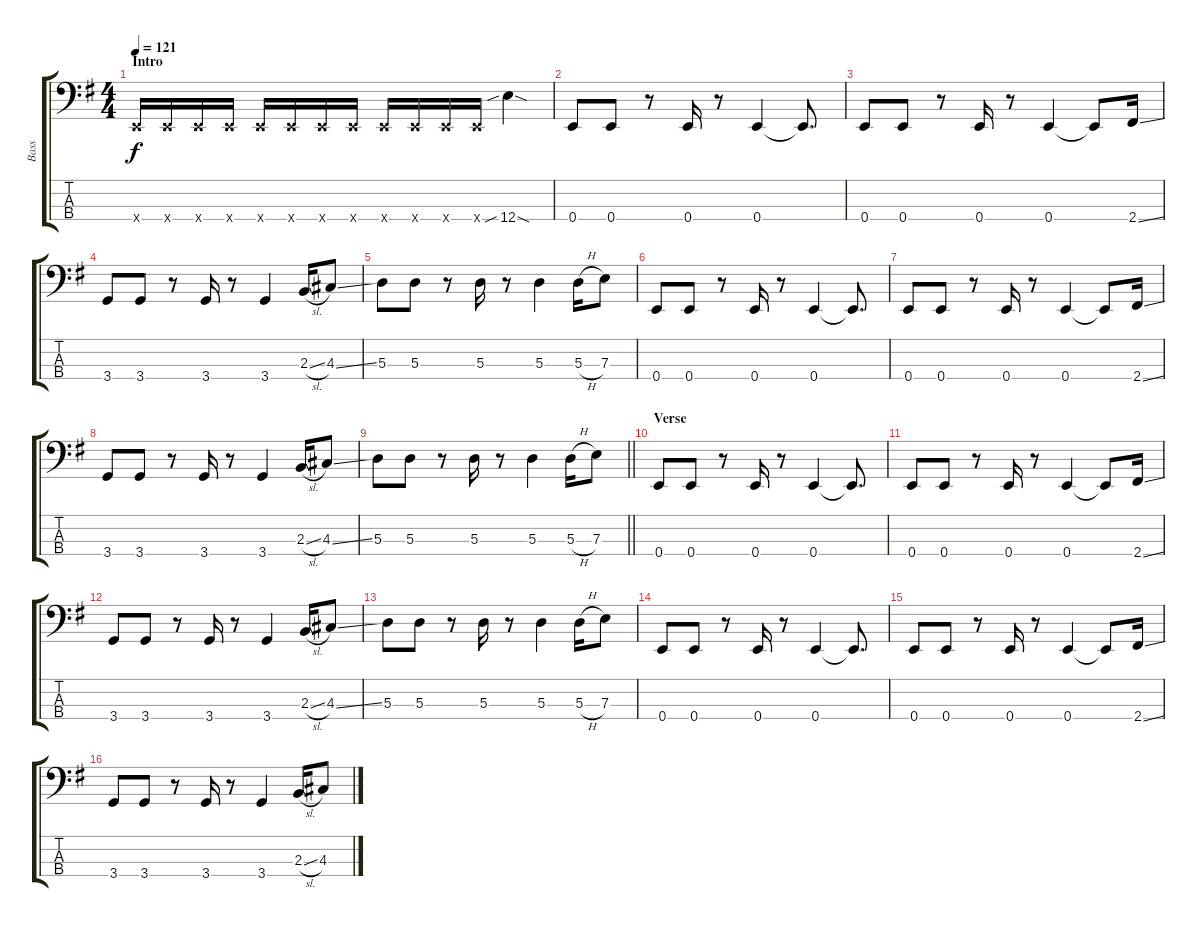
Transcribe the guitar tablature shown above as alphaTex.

\track ("Bass" "Bass") {instrument electricbassfinger}
\staff {score tabs}
\tuning (G2 D2 A1 E1) {hide}
\ts (4 4)
\section ("" "Intro")
\tempo 121
\clef f4
\ks g
0.4{x}.16{dy f instrument electricbassfinger} 0.4{x}.16 0.4{x}.16 0.4{x}.16 0.4{x}.16 0.4{x}.16 0.4{x}.16 0.4{x}.16 0.4{x}.16 0.4{x}.16 0.4{x}.16 0.4{x}.16 12.4{sib sod}.4 |
0.4.8 0.4.8 r.8 0.4.16 r.8 0.4.4 0.4{t}.8{d} |
0.4.8 0.4.8 r.8 0.4.16 r.8 0.4.4 0.4{t}.8 2.4{ss}.16 |
3.4.8 3.4.8 r.8 3.4.16 r.8 3.4.4 2.3{sl}.16 4.3{ss}.8 |
5.3.8 5.3.8 r.8 5.3.16 r.8 5.3.4 5.3{h}.16 7.3.8 |
0.4.8 0.4.8 r.8 0.4.16 r.8 0.4.4 0.4{t}.8{d} |
0.4.8 0.4.8 r.8 0.4.16 r.8 0.4.4 0.4{t}.8 2.4{ss}.16 |
3.4.8 3.4.8 r.8 3.4.16 r.8 3.4.4 2.3{sl}.16 4.3{ss}.8 |
\barLineRight lightlight
5.3.8 5.3.8 r.8 5.3.16 r.8 5.3.4 5.3{h}.16 7.3.8 |
\section ("" "Verse")
0.4.8 0.4.8 r.8 0.4.16 r.8 0.4.4 0.4{t}.8{d} |
0.4.8 0.4.8 r.8 0.4.16 r.8 0.4.4 0.4{t}.8 2.4{ss}.16 |
3.4.8 3.4.8 r.8 3.4.16 r.8 3.4.4 2.3{sl}.16 4.3{ss}.8 |
5.3.8 5.3.8 r.8 5.3.16 r.8 5.3.4 5.3{h}.16 7.3.8 |
0.4.8 0.4.8 r.8 0.4.16 r.8 0.4.4 0.4{t}.8{d} |
0.4.8 0.4.8 r.8 0.4.16 r.8 0.4.4 0.4{t}.8 2.4{ss}.16 |
3.4.8 3.4.8 r.8 3.4.16 r.8 3.4.4 2.3{sl}.16 4.3{ss}.8
